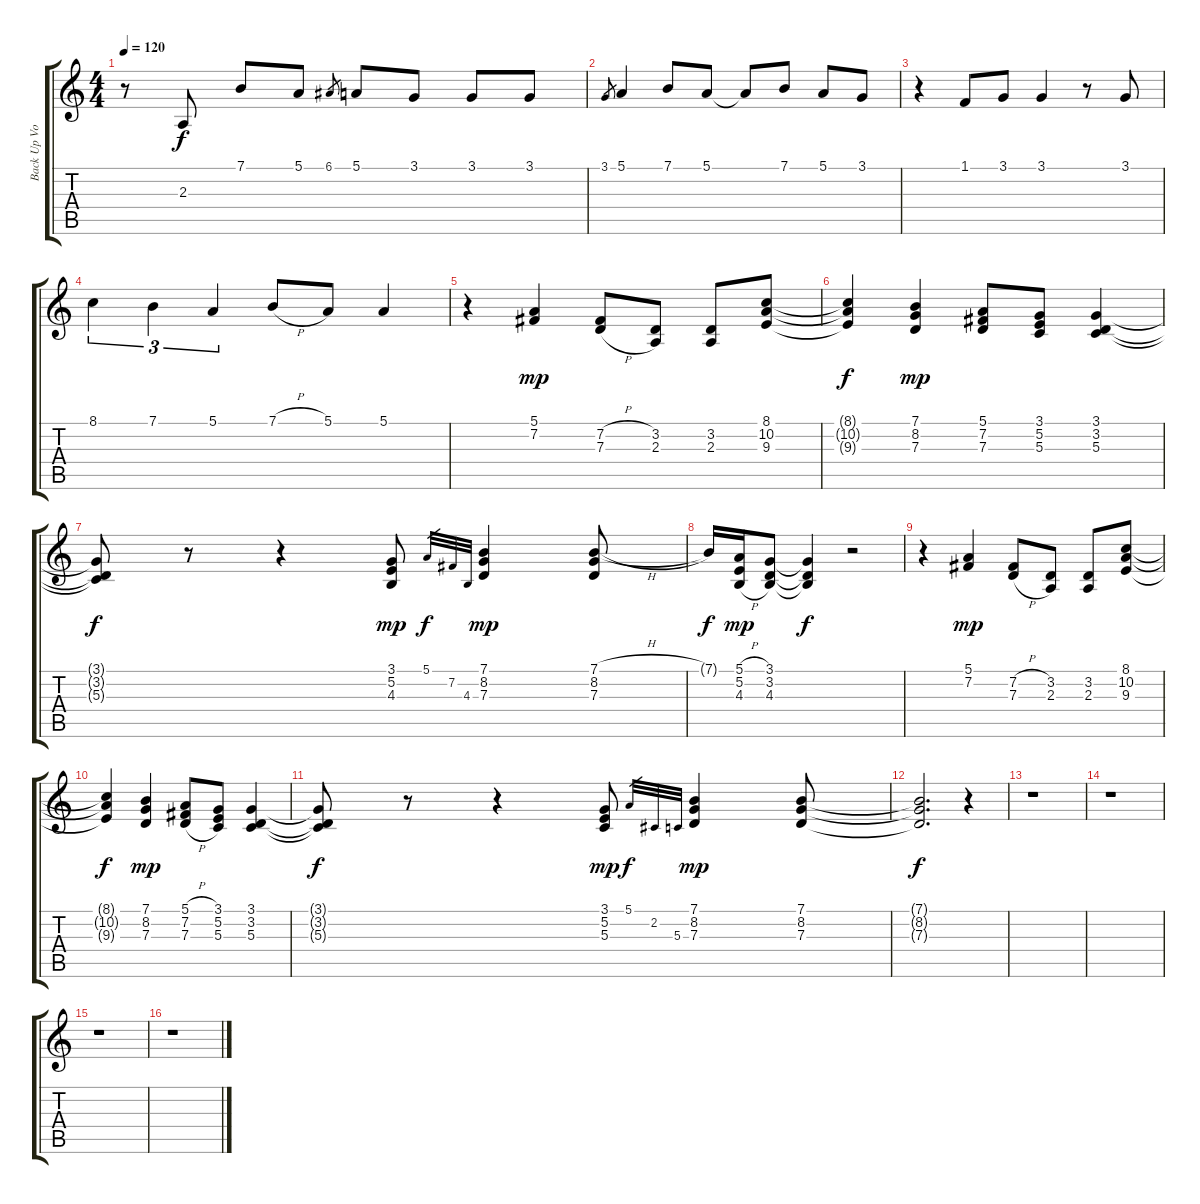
\track ("Back Up Vocals" "Back Up Vo") {instrument synthvoice}
\staff {score tabs}
\tuning (E4 B3 G3 D3 A2 E2) {hide}
\ts (4 4)
\tempo 120
\clef g2
\ks c
r.8{dy f} 2.3.8 7.1.8 5.1.8 6.1.8{gr} 5.1.8 3.1.8 3.1.8 3.1.8 |
3.1.8{gr} 5.1.4 7.1.8 5.1.8 5.1{t}.8 7.1.8 5.1.8 3.1.8 |
r.4 1.1.8 3.1.8 3.1.4 r.8 3.1.8 |
8.1.4{tu (3 2)} 7.1.4{tu (3 2)} 5.1.4{tu (3 2)} 7.1{h}.8 5.1.8 5.1.4 |
r.4 (5.1 7.2).4{dy mp} (7.2{h} 7.3{h}).8 (3.2 2.3).8 (3.2 2.3).8 (8.1 10.2 9.3).8 |
(8.1{t} 10.2{t} 9.3{t}).4{dy f} (7.1 8.2 7.3).4{dy mp} (5.1 7.2 7.3).8 (3.1 5.2 5.3).8 (3.1 3.2 5.3).4 |
(3.1{t} 3.2{t} 5.3{t}).8{dy f} r.8 r.4 (3.1 5.2 4.3).8{dy mp} 5.1.32{gr dy f} 7.2.32{gr} 4.3.32{gr} (7.1 8.2 7.3).4{dy mp} (7.1{h} 8.2 7.3).8 |
7.1{t}.16{dy f} (5.1{h} 5.2{h} 4.3{h}).16{dy mp} (3.1 3.2 4.3).8 (3.1{t} 3.2{t} 4.3{t}).4{dy f} r.2 |
r.4 (5.1 7.2).4{dy mp} (7.2{h} 7.3{h}).8 (3.2 2.3).8 (3.2 2.3).8 (8.1 10.2 9.3).8 |
(8.1{t} 10.2{t} 9.3{t}).4{dy f} (7.1 8.2 7.3).4{dy mp} (5.1{h} 7.2{h} 7.3{h}).8 (3.1 5.2 5.3).8 (3.1 3.2 5.3).4 |
(3.1{t} 3.2{t} 5.3{t}).8{dy f} r.8 r.4 (3.1 5.2 5.3).8{dy mp} 5.1.32{gr dy f} 2.2.32{gr} 5.3.32{gr} (7.1 8.2 7.3).4{dy mp} (7.1 8.2 7.3).8 |
(7.1{t} 8.2{t} 7.3{t}).2{d dy f} r.4 |
r.1 |
r.1 |
r.1 |
r.1
